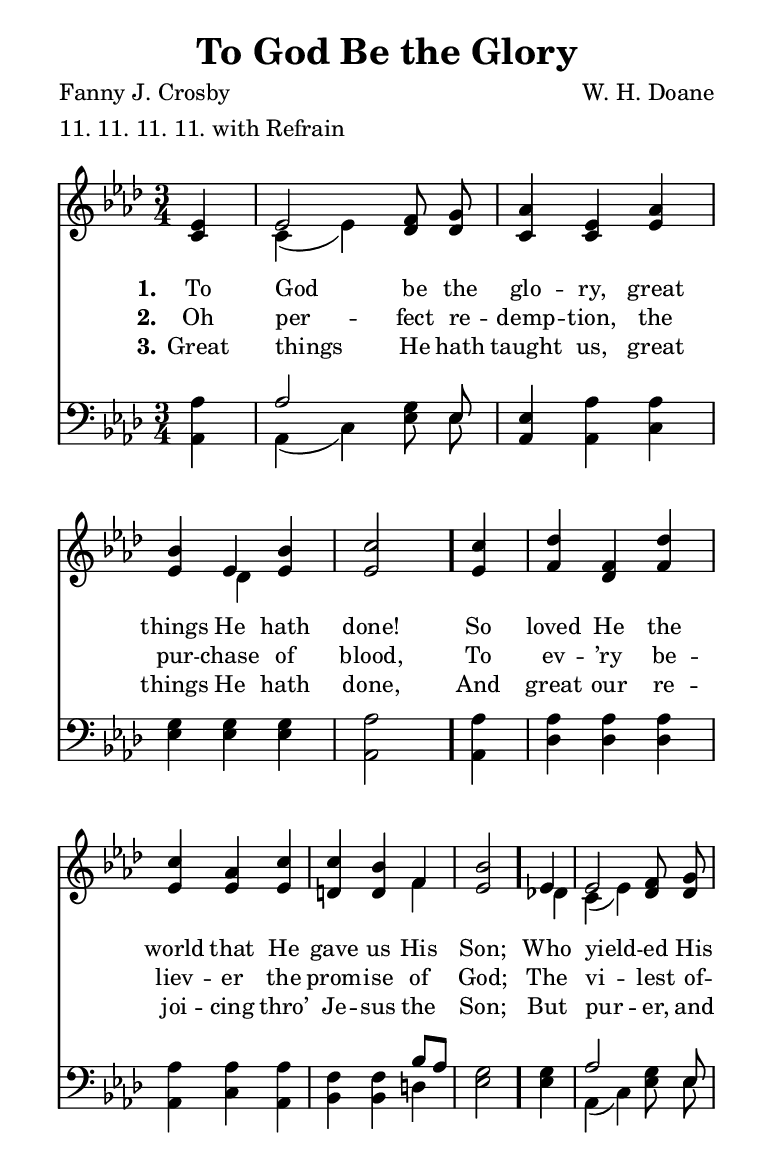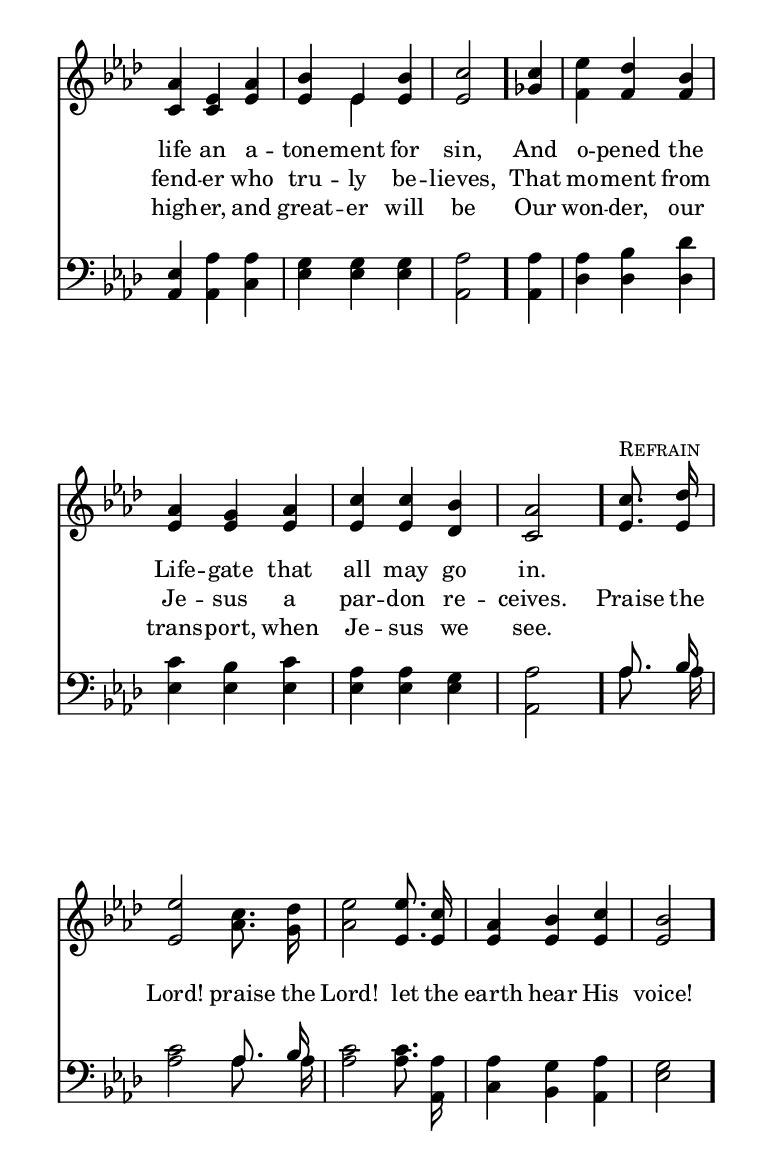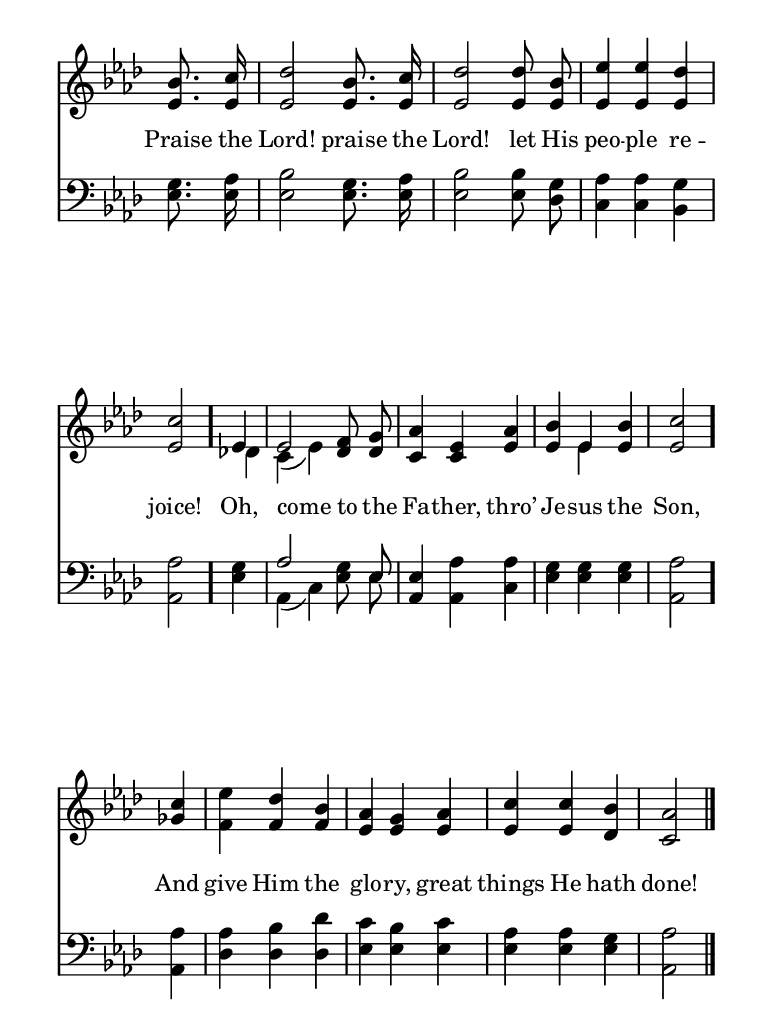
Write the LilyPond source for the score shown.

\include "common/global.ily"
\paper {
  \include "common/paper.ily"
  ragged-last-bottom = ##t
  system-count = #(cond (is-eogsized 6) (#t #f))
  systems-per-page = #(cond (is-eogsized 5) (#t #f))
}

\header{
  %gospel
  hymnnumber = "130"
  title = "To God Be the Glory"
  tunename = ""
  meter = "11. 11. 11. 11. with Refrain"
  poet = "Fanny J. Crosby"
  composer = "W. H. Doane"
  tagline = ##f
}

% for fermata in MIDI
ta = { \tempo 4=100 }
tb = { \tempo 4=50 }

patternAA = { c4 | c2      c8 c8 | c4 c4 c4 | c4 c4 c4 | c2 }
patternAB = { c4 | c4( c4) c8 c8 | c4 c4 c4 | c4 c4 c4 | c2 }

patternBA = { c4 | c4 c4 c4 | c4 c4 c4 | c4 c4 c4      | c2 }
patternBB = { c4 | c4 c4 c4 | c4 c4 c4 | c4 c4 c8[ c8] | c2 }

patternCA = { c8. c16 | c2 c8. c16 | c2 }
patternCB = { c8. c16 | c4 c4 c4 | c2 }
patternCC = { c8  c8  | c4 c4 c4 | c2 }

global = {
  \include "common/overrides.ily"
  \override Staff.TimeSignature.style = #'numbered
  \time 3/4
  \override Score.MetronomeMark.transparent = ##t % hide all fermata changes too
  \ta
  \key aes \major
  \partial 4
  \autoBeamOff
}

notesSoprano = {
\global
\relative c' {

  \changePitch \patternAA { ees | ees f g | aes ees aes | bes ees, bes' | c }
  \changePitch \patternBA { c des f, des' | c aes c | c bes f | bes }
  \changePitch \patternAA { ees, | ees f g | aes ees aes | bes ees, bes' | c }
  \changePitch \patternBA { c | ees des bes | aes g aes | c c bes | aes }

  << s^\markup { \small \caps "Refrain" }
  \changePitch \patternCA { c des | ees c des | ees } >>
  \changePitch \patternCB { ees c | aes bes c | bes }
  \changePitch \patternCA { bes c | des bes c | des }
  \changePitch \patternCC { des bes | ees ees des | c }
  \changePitch \patternAA { ees, | ees f g | aes ees aes | bes ees, bes' | c }
  \changePitch \patternBA { c | ees des bes | aes g aes | c c bes | aes }

  \bar "|."

}
}

notesAlto = {
\global
\relative e' {

  \changePitch \patternAB { c | c ees des des | c c ees | ees des ees | ees }
  \changePitch \patternBA { ees | f des f | ees ees ees | d d f | ees }
  \changePitch \patternAB { des! | c ees des des | c c ees | ees ees ees | ees }
  \changePitch \patternBA { ges | f f f | ees ees ees | ees ees des | c }

  \changePitch \patternCA { ees ees | ees aes g | aes }
  \changePitch \patternCB { ees ees | ees ees ees | ees }
  \changePitch \patternCA { ees ees | ees ees ees | ees }
  \changePitch \patternCC { ees ees | ees ees ees | ees }
  \changePitch \patternAB { des! | c ees des des | c c ees | ees ees ees | ees }
  \changePitch \patternBA { ges | f f f | ees ees ees | ees ees des | c }

}
}

notesTenor = {
\global
\relative a {

  \changePitch \patternAA { aes | aes g ees | ees aes aes | g g g | aes }
  \changePitch \patternBB { aes | aes aes aes | aes aes aes | f f bes aes | g }
  \changePitch \patternAA { g | aes g ees | ees aes aes | g g g | aes }
  \changePitch \patternBA { aes | aes bes des | c bes c | aes aes g | aes }

  \changePitch \patternCA { aes bes | c aes bes | c }
  \changePitch \patternCB { c aes | aes g aes | g }
  \changePitch \patternCA { g aes | bes g aes | bes }
  \changePitch \patternCC { bes g | aes aes g | aes }
  \changePitch \patternAA { g | aes g ees | ees aes aes | g g g | aes }
  \changePitch \patternBA { aes | aes bes des | c bes c | aes aes g | aes }

}
}

notesBass = {
\global
\relative f, {

  \changePitch \patternAB { aes | aes c | ees ees | aes, aes c | ees ees ees | aes, }
  \changePitch \patternBA { aes | des des des | aes c aes | bes bes d | ees }
  \changePitch \patternAB { ees | aes, c ees ees | aes, aes c | ees ees ees | aes, }
  \changePitch \patternBA { aes | des des des | ees ees ees | ees ees ees | aes, }

  \changePitch \patternCA { aes' aes | aes aes aes | aes }
  \changePitch \patternCB { aes aes, | c bes aes | ees' }
  \changePitch \patternCA { ees ees | ees ees ees | ees }
  \changePitch \patternCC { ees des | c c bes | aes }
  \changePitch \patternAB { ees' | aes, c ees ees | aes, aes c | ees ees ees | aes, }
  \changePitch \patternBA { aes | des des des | ees ees ees | ees ees ees | aes, }

}
}

Refrain = \lyricmode {

Praise the Lord! praise the Lord! let the earth hear His voice! \bar "."
Praise the Lord! praise the Lord! let His peo -- ple re -- joice! \bar "."
Oh, come to the Fa -- ther, thro’ Je -- sus the Son, \bar "."
And give Him the glo -- ry, great things He hath done! \bar "."

}

wordsA = \lyricmode {
\set stanza = "1."

To God be the glo -- ry, great things He hath done! \bar "."
So loved He the world that He gave us His Son; \bar "."
Who yield -- ed His life an a -- tone -- ment for sin, \bar "."
And o -- pened the Life -- gate that all may go in. \bar "."

}

wordsB = \lyricmode {
\set stanza = "2."

Oh per -- fect re -- demp -- tion, the pur -- chase of blood,
To ev -- ’ry be -- liev -- er the prom -- ise of God;
The vi -- lest of -- fend -- er who tru -- ly be -- lieves,
That mo -- ment from Je -- sus a par -- don re -- ceives.

{ \eogbreak }
\Refrain

}

wordsC = \lyricmode {
\set stanza = "3."

Great things He hath taught us, great things He hath done,
And great our re -- joi -- cing thro’ Je -- sus the Son;
But pur -- er, and high -- er, and great -- er will be
Our won -- der, our trans -- port, when Je -- sus we see.

}

\score {
  \context ChoirStaff <<
    \context Staff = upper <<
      \set Staff.autoBeaming = ##f
      \set ChoirStaff.systemStartDelimiter = #'SystemStartBar
      \set ChoirStaff.printPartCombineTexts = ##f
      \partcombine #'(2 . 11) \notesSoprano \notesAlto
      \context NullVoice = altos { \voiceTwo << \notesAlto >> }
      \context Lyrics = one   \lyricsto altos \wordsA
      \context Lyrics = two   \lyricsto altos \wordsB
      \context Lyrics = three \lyricsto altos \wordsC
    >>
    \context Staff = men <<
      \set Staff.autoBeaming = ##f
      \clef bass
      \set ChoirStaff.printPartCombineTexts = ##f
      \partcombine #'(2 . 11) \notesTenor \notesBass
    >>
  >>
  \layout {
    \include "common/layout.ily"
  }
  #(cond ((ly:get-option 'eog-midi-permitted) #{ \midi{
    \include "common/midi.ily"
  } #}))
}

\version "2.19.49"  % necessary for upgrading to future LilyPond versions.

% vi:set et ts=2 sw=2 ai nocindent syntax=lilypond:
